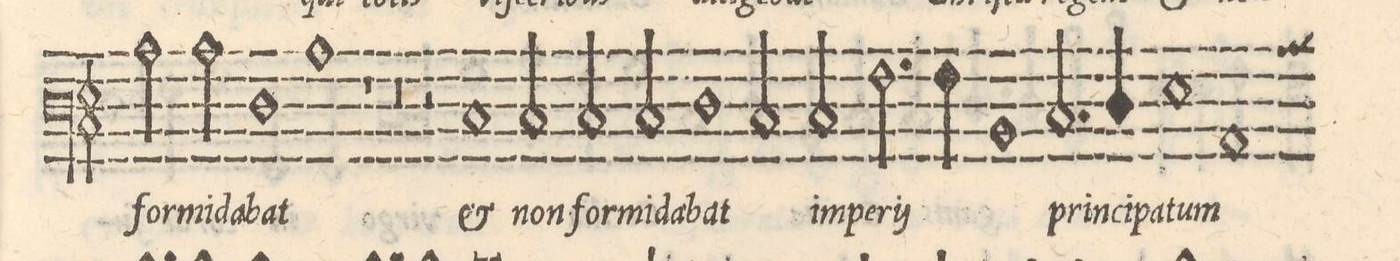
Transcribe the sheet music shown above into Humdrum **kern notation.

**kern	**text
*I"Basso	*
*clefF3	*
*k[]	*
*met(C|)	*
*M2/1	*
=19-	=19-
2c\	for-
2c\	-mi-
1F	-da-
=20-	=20-
1c	-bat
1r	.
=21-	=21-
0r	.
=22-	=22-
2r	.
1E	et
2E/	non
=23-	=23-
2E/	for-
2E/	-mi-
1F	-da-
=24-	=24-
2E/	-bat
2E/	im-
2.A\	-pe-
4A\	-ri-
=25-	=25-
1D	-i
2.E/	prin-
4F/	-ci-
=26-	=26-
1G	-pa-
1C	-tum
*-	*-
